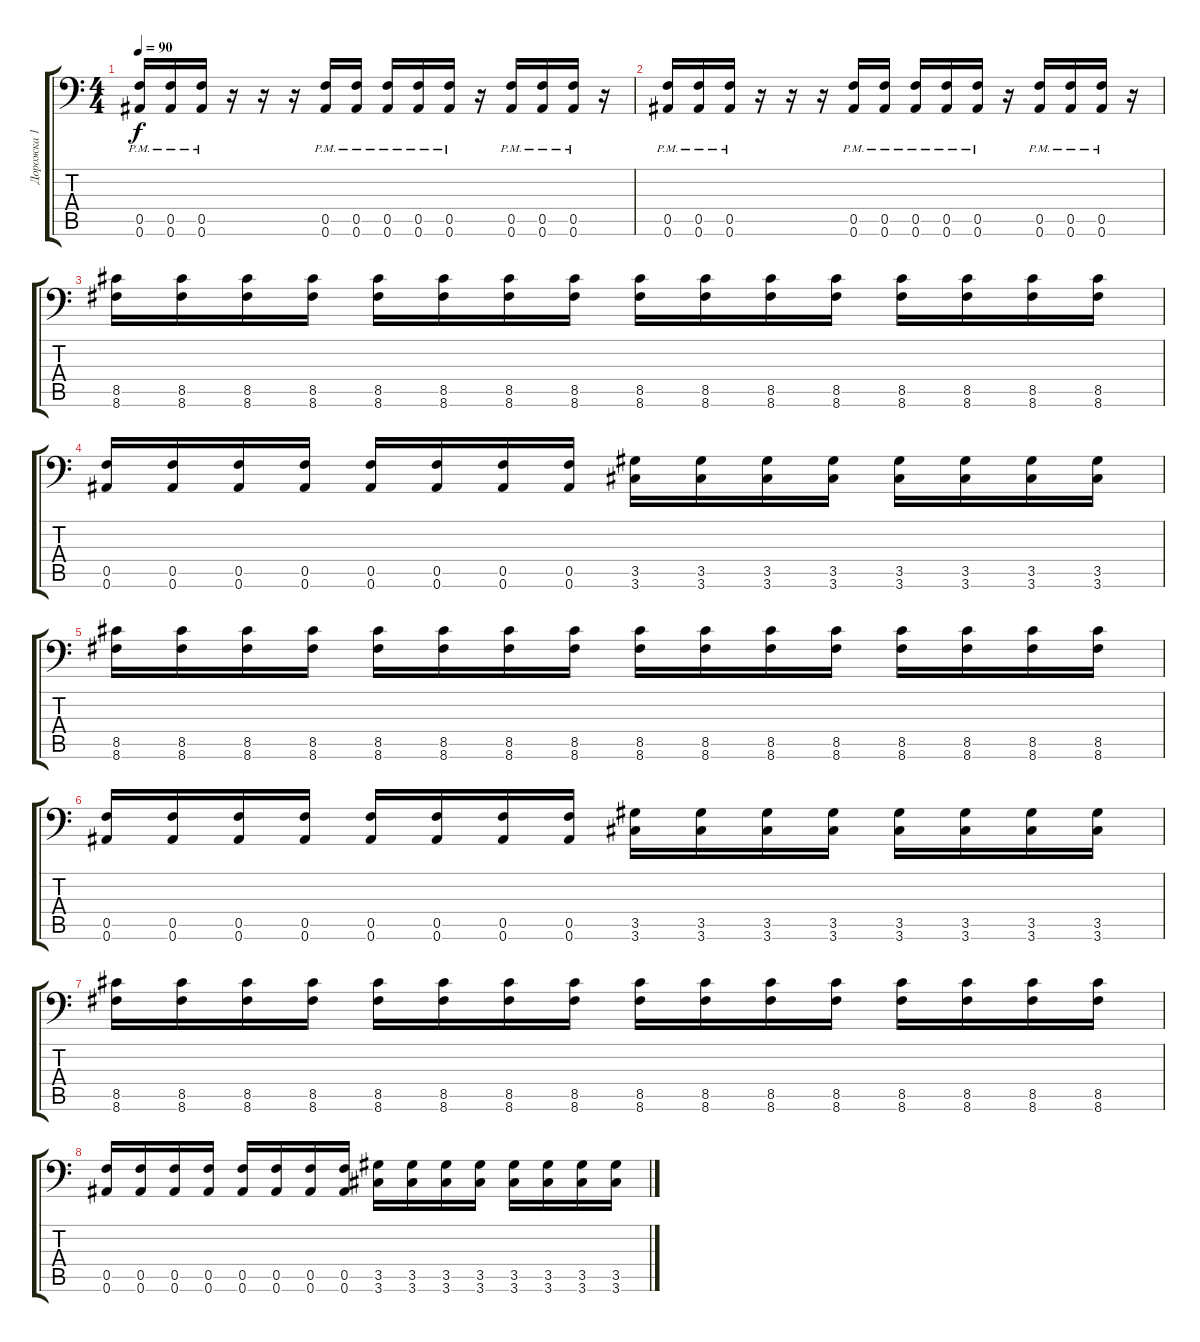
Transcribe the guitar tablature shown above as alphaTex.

\track ("Дорожка 1" "Дорожка 1") {instrument distortionguitar}
\staff {score tabs}
\tuning (C4 G3 Eb3 Bb2 F2 Bb1) {hide}
\ts (4 4)
\tempo 90
\clef f4
\ks c
(0.5{pm} 0.6{pm}).16{dy f} (0.5{pm} 0.6{pm}).16 (0.5{pm} 0.6{pm}).16 r.16 r.16 r.16 (0.5{pm} 0.6{pm}).16 (0.5{pm} 0.6{pm}).16 (0.5{pm} 0.6{pm}).16 (0.5{pm} 0.6{pm}).16 (0.5{pm} 0.6{pm}).16 r.16 (0.5{pm} 0.6{pm}).16 (0.5{pm} 0.6{pm}).16 (0.5{pm} 0.6{pm}).16 r.16 |
(0.5{pm} 0.6{pm}).16 (0.5{pm} 0.6{pm}).16 (0.5{pm} 0.6{pm}).16 r.16 r.16 r.16 (0.5{pm} 0.6{pm}).16 (0.5{pm} 0.6{pm}).16 (0.5{pm} 0.6{pm}).16 (0.5{pm} 0.6{pm}).16 (0.5{pm} 0.6{pm}).16 r.16 (0.5{pm} 0.6{pm}).16 (0.5{pm} 0.6{pm}).16 (0.5{pm} 0.6{pm}).16 r.16 |
(8.5 8.6).16 (8.5 8.6).16 (8.5 8.6).16 (8.5 8.6).16 (8.5 8.6).16 (8.5 8.6).16 (8.5 8.6).16 (8.5 8.6).16 (8.5 8.6).16 (8.5 8.6).16 (8.5 8.6).16 (8.5 8.6).16 (8.5 8.6).16 (8.5 8.6).16 (8.5 8.6).16 (8.5 8.6).16 |
(0.5 0.6).16 (0.5 0.6).16 (0.5 0.6).16 (0.5 0.6).16 (0.5 0.6).16 (0.5 0.6).16 (0.5 0.6).16 (0.5 0.6).16 (3.5 3.6).16 (3.5 3.6).16 (3.5 3.6).16 (3.5 3.6).16 (3.5 3.6).16 (3.5 3.6).16 (3.5 3.6).16 (3.5 3.6).16 |
(8.5 8.6).16 (8.5 8.6).16 (8.5 8.6).16 (8.5 8.6).16 (8.5 8.6).16 (8.5 8.6).16 (8.5 8.6).16 (8.5 8.6).16 (8.5 8.6).16 (8.5 8.6).16 (8.5 8.6).16 (8.5 8.6).16 (8.5 8.6).16 (8.5 8.6).16 (8.5 8.6).16 (8.5 8.6).16 |
(0.5 0.6).16 (0.5 0.6).16 (0.5 0.6).16 (0.5 0.6).16 (0.5 0.6).16 (0.5 0.6).16 (0.5 0.6).16 (0.5 0.6).16 (3.5 3.6).16 (3.5 3.6).16 (3.5 3.6).16 (3.5 3.6).16 (3.5 3.6).16 (3.5 3.6).16 (3.5 3.6).16 (3.5 3.6).16 |
(8.5 8.6).16 (8.5 8.6).16 (8.5 8.6).16 (8.5 8.6).16 (8.5 8.6).16 (8.5 8.6).16 (8.5 8.6).16 (8.5 8.6).16 (8.5 8.6).16 (8.5 8.6).16 (8.5 8.6).16 (8.5 8.6).16 (8.5 8.6).16 (8.5 8.6).16 (8.5 8.6).16 (8.5 8.6).16 |
(0.5 0.6).16 (0.5 0.6).16 (0.5 0.6).16 (0.5 0.6).16 (0.5 0.6).16 (0.5 0.6).16 (0.5 0.6).16 (0.5 0.6).16 (3.5 3.6).16 (3.5 3.6).16 (3.5 3.6).16 (3.5 3.6).16 (3.5 3.6).16 (3.5 3.6).16 (3.5 3.6).16 (3.5 3.6).16
